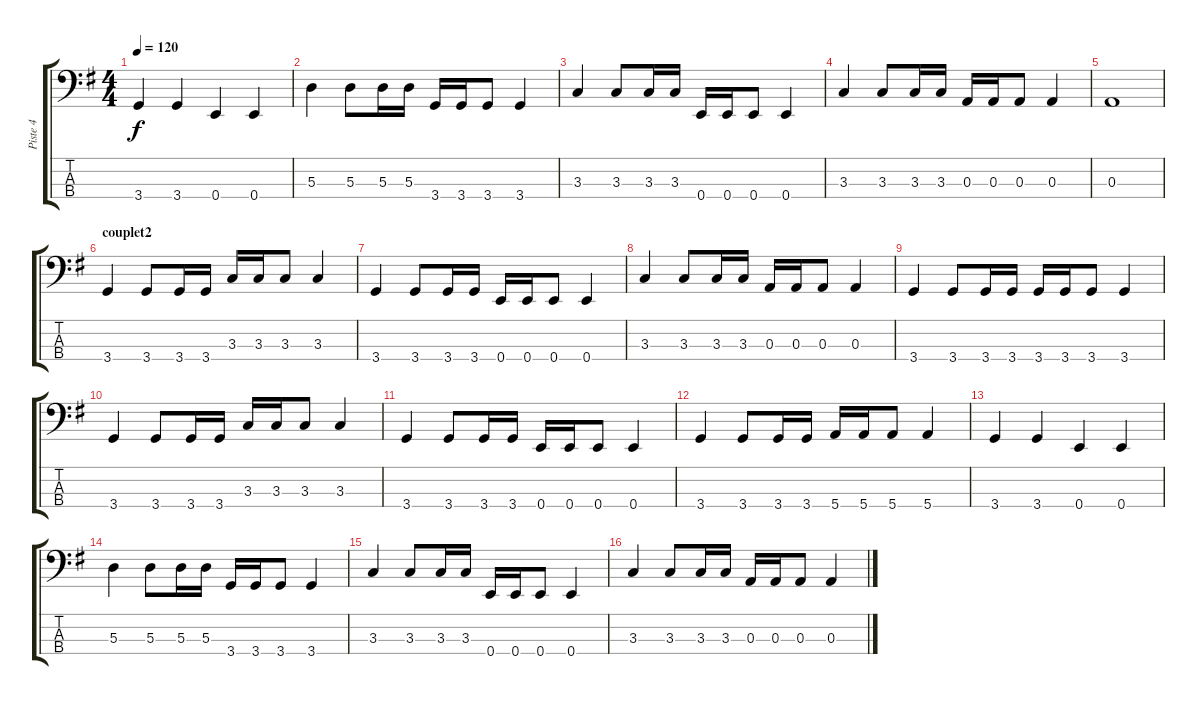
\track ("Piste 4" "Piste 4") {instrument electricbassfinger}
\staff {score tabs}
\tuning (G2 D2 A1 E1) {hide}
\ts (4 4)
\tempo 120
\clef f4
\ks g
3.4.4{dy f} 3.4.4 0.4.4 0.4.4 |
5.3.4 5.3.8 5.3.16 5.3.16 3.4.16 3.4.16 3.4.8 3.4.4 |
3.3.4 3.3.8 3.3.16 3.3.16 0.4.16 0.4.16 0.4.8 0.4.4 |
3.3.4 3.3.8 3.3.16 3.3.16 0.3.16 0.3.16 0.3.8 0.3.4 |
0.3.1 |
\section ("" "couplet2")
3.4.4 3.4.8 3.4.16 3.4.16 3.3.16 3.3.16 3.3.8 3.3.4 |
3.4.4 3.4.8 3.4.16 3.4.16 0.4.16 0.4.16 0.4.8 0.4.4 |
3.3.4 3.3.8 3.3.16 3.3.16 0.3.16 0.3.16 0.3.8 0.3.4 |
3.4.4 3.4.8 3.4.16 3.4.16 3.4.16 3.4.16 3.4.8 3.4.4 |
3.4.4 3.4.8 3.4.16 3.4.16 3.3.16 3.3.16 3.3.8 3.3.4 |
3.4.4 3.4.8 3.4.16 3.4.16 0.4.16 0.4.16 0.4.8 0.4.4 |
3.4.4 3.4.8 3.4.16 3.4.16 5.4.16 5.4.16 5.4.8 5.4.4 |
3.4.4 3.4.4 0.4.4 0.4.4 |
5.3.4 5.3.8 5.3.16 5.3.16 3.4.16 3.4.16 3.4.8 3.4.4 |
3.3.4 3.3.8 3.3.16 3.3.16 0.4.16 0.4.16 0.4.8 0.4.4 |
3.3.4 3.3.8 3.3.16 3.3.16 0.3.16 0.3.16 0.3.8 0.3.4
